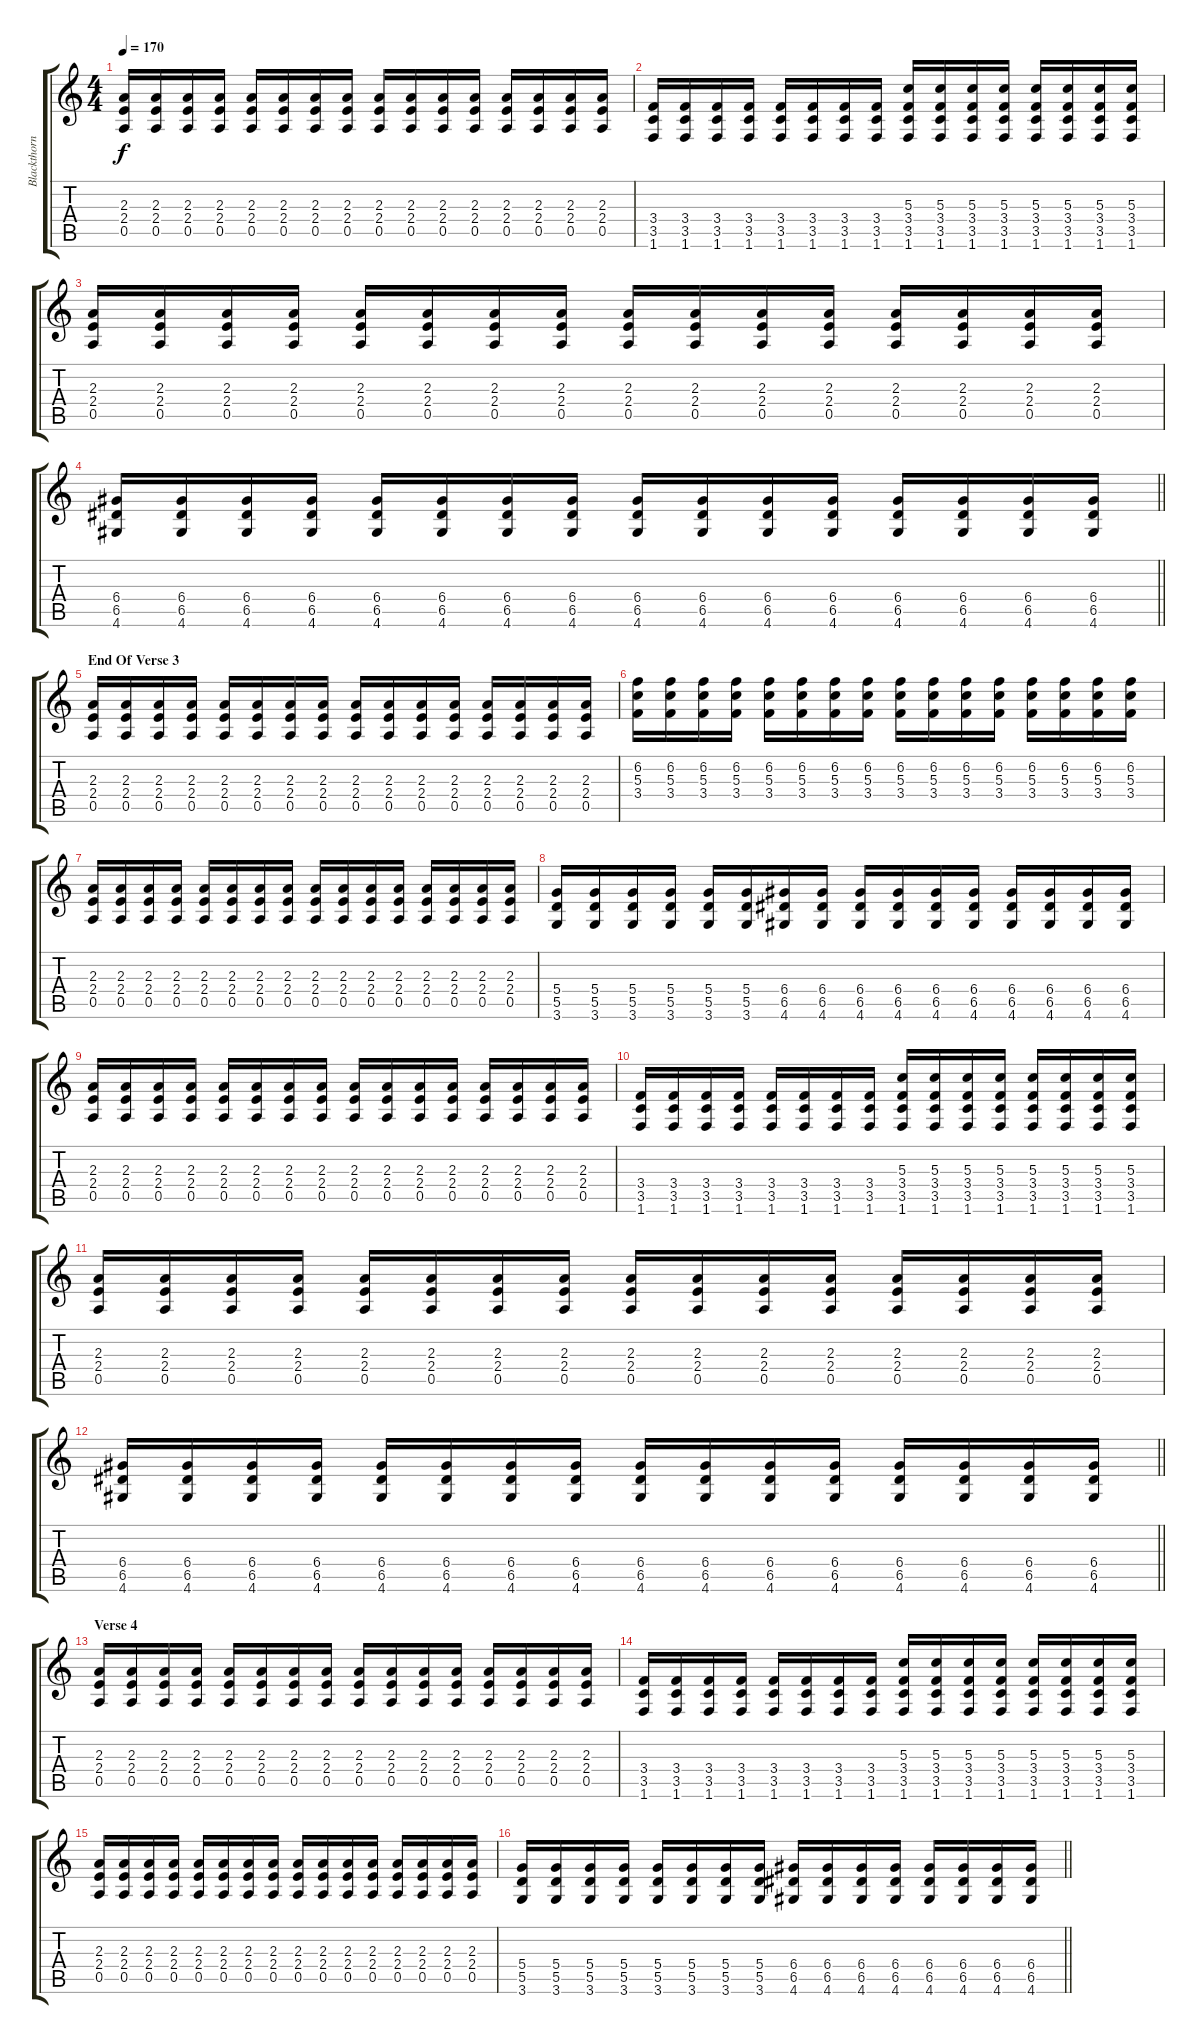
\track ("Blackthorn" "Blackthorn") {instrument distortionguitar}
\staff {score tabs}
\tuning (E4 B3 G3 D3 A2 E2) {hide}
\ts (4 4)
\section ("" " ")
\tempo 170
\clef g2
\ks c
(2.3 2.4 0.5).16{dy f} (2.3 2.4 0.5).16 (2.3 2.4 0.5).16 (2.3 2.4 0.5).16 (2.3 2.4 0.5).16 (2.3 2.4 0.5).16 (2.3 2.4 0.5).16 (2.3 2.4 0.5).16 (2.3 2.4 0.5).16 (2.3 2.4 0.5).16 (2.3 2.4 0.5).16 (2.3 2.4 0.5).16 (2.3 2.4 0.5).16 (2.3 2.4 0.5).16 (2.3 2.4 0.5).16 (2.3 2.4 0.5).16 |
(3.4 3.5 1.6).16 (3.4 3.5 1.6).16 (3.4 3.5 1.6).16 (3.4 3.5 1.6).16 (3.4 3.5 1.6).16 (3.4 3.5 1.6).16 (3.4 3.5 1.6).16 (3.4 3.5 1.6).16 (5.3 3.4 3.5 1.6).16 (5.3 3.4 3.5 1.6).16 (5.3 3.4 3.5 1.6).16 (5.3 3.4 3.5 1.6).16 (5.3 3.4 3.5 1.6).16 (5.3 3.4 3.5 1.6).16 (5.3 3.4 3.5 1.6).16 (5.3 3.4 3.5 1.6).16 |
(2.3 2.4 0.5).16 (2.3 2.4 0.5).16 (2.3 2.4 0.5).16 (2.3 2.4 0.5).16 (2.3 2.4 0.5).16 (2.3 2.4 0.5).16 (2.3 2.4 0.5).16 (2.3 2.4 0.5).16 (2.3 2.4 0.5).16 (2.3 2.4 0.5).16 (2.3 2.4 0.5).16 (2.3 2.4 0.5).16 (2.3 2.4 0.5).16 (2.3 2.4 0.5).16 (2.3 2.4 0.5).16 (2.3 2.4 0.5).16 |
\barLineRight lightlight
(6.4 6.5 4.6).16 (6.4 6.5 4.6).16 (6.4 6.5 4.6).16 (6.4 6.5 4.6).16 (6.4 6.5 4.6).16 (6.4 6.5 4.6).16 (6.4 6.5 4.6).16 (6.4 6.5 4.6).16 (6.4 6.5 4.6).16 (6.4 6.5 4.6).16 (6.4 6.5 4.6).16 (6.4 6.5 4.6).16 (6.4 6.5 4.6).16 (6.4 6.5 4.6).16 (6.4 6.5 4.6).16 (6.4 6.5 4.6).16 |
\section ("" "End Of Verse 3")
(2.3 2.4 0.5).16 (2.3 2.4 0.5).16 (2.3 2.4 0.5).16 (2.3 2.4 0.5).16 (2.3 2.4 0.5).16 (2.3 2.4 0.5).16 (2.3 2.4 0.5).16 (2.3 2.4 0.5).16 (2.3 2.4 0.5).16 (2.3 2.4 0.5).16 (2.3 2.4 0.5).16 (2.3 2.4 0.5).16 (2.3 2.4 0.5).16 (2.3 2.4 0.5).16 (2.3 2.4 0.5).16 (2.3 2.4 0.5).16 |
(6.2 5.3 3.4).16 (6.2 5.3 3.4).16 (6.2 5.3 3.4).16 (6.2 5.3 3.4).16 (6.2 5.3 3.4).16 (6.2 5.3 3.4).16 (6.2 5.3 3.4).16 (6.2 5.3 3.4).16 (6.2 5.3 3.4).16 (6.2 5.3 3.4).16 (6.2 5.3 3.4).16 (6.2 5.3 3.4).16 (6.2 5.3 3.4).16 (6.2 5.3 3.4).16 (6.2 5.3 3.4).16 (6.2 5.3 3.4).16 |
(2.3 2.4 0.5).16 (2.3 2.4 0.5).16 (2.3 2.4 0.5).16 (2.3 2.4 0.5).16 (2.3 2.4 0.5).16 (2.3 2.4 0.5).16 (2.3 2.4 0.5).16 (2.3 2.4 0.5).16 (2.3 2.4 0.5).16 (2.3 2.4 0.5).16 (2.3 2.4 0.5).16 (2.3 2.4 0.5).16 (2.3 2.4 0.5).16 (2.3 2.4 0.5).16 (2.3 2.4 0.5).16 (2.3 2.4 0.5).16 |
(5.4 5.5 3.6).16 (5.4 5.5 3.6).16 (5.4 5.5 3.6).16 (5.4 5.5 3.6).16 (5.4 5.5 3.6).16 (5.4 5.5 3.6).16 (6.4 6.5 4.6).16 (6.4 6.5 4.6).16 (6.4 6.5 4.6).16 (6.4 6.5 4.6).16 (6.4 6.5 4.6).16 (6.4 6.5 4.6).16 (6.4 6.5 4.6).16 (6.4 6.5 4.6).16 (6.4 6.5 4.6).16 (6.4 6.5 4.6).16 |
(2.3 2.4 0.5).16 (2.3 2.4 0.5).16 (2.3 2.4 0.5).16 (2.3 2.4 0.5).16 (2.3 2.4 0.5).16 (2.3 2.4 0.5).16 (2.3 2.4 0.5).16 (2.3 2.4 0.5).16 (2.3 2.4 0.5).16 (2.3 2.4 0.5).16 (2.3 2.4 0.5).16 (2.3 2.4 0.5).16 (2.3 2.4 0.5).16 (2.3 2.4 0.5).16 (2.3 2.4 0.5).16 (2.3 2.4 0.5).16 |
(3.4 3.5 1.6).16 (3.4 3.5 1.6).16 (3.4 3.5 1.6).16 (3.4 3.5 1.6).16 (3.4 3.5 1.6).16 (3.4 3.5 1.6).16 (3.4 3.5 1.6).16 (3.4 3.5 1.6).16 (5.3 3.4 3.5 1.6).16 (5.3 3.4 3.5 1.6).16 (5.3 3.4 3.5 1.6).16 (5.3 3.4 3.5 1.6).16 (5.3 3.4 3.5 1.6).16 (5.3 3.4 3.5 1.6).16 (5.3 3.4 3.5 1.6).16 (5.3 3.4 3.5 1.6).16 |
(2.3 2.4 0.5).16 (2.3 2.4 0.5).16 (2.3 2.4 0.5).16 (2.3 2.4 0.5).16 (2.3 2.4 0.5).16 (2.3 2.4 0.5).16 (2.3 2.4 0.5).16 (2.3 2.4 0.5).16 (2.3 2.4 0.5).16 (2.3 2.4 0.5).16 (2.3 2.4 0.5).16 (2.3 2.4 0.5).16 (2.3 2.4 0.5).16 (2.3 2.4 0.5).16 (2.3 2.4 0.5).16 (2.3 2.4 0.5).16 |
\barLineRight lightlight
(6.4 6.5 4.6).16 (6.4 6.5 4.6).16 (6.4 6.5 4.6).16 (6.4 6.5 4.6).16 (6.4 6.5 4.6).16 (6.4 6.5 4.6).16 (6.4 6.5 4.6).16 (6.4 6.5 4.6).16 (6.4 6.5 4.6).16 (6.4 6.5 4.6).16 (6.4 6.5 4.6).16 (6.4 6.5 4.6).16 (6.4 6.5 4.6).16 (6.4 6.5 4.6).16 (6.4 6.5 4.6).16 (6.4 6.5 4.6).16 |
\section ("" "Verse 4")
(2.3 2.4 0.5).16 (2.3 2.4 0.5).16 (2.3 2.4 0.5).16 (2.3 2.4 0.5).16 (2.3 2.4 0.5).16 (2.3 2.4 0.5).16 (2.3 2.4 0.5).16 (2.3 2.4 0.5).16 (2.3 2.4 0.5).16 (2.3 2.4 0.5).16 (2.3 2.4 0.5).16 (2.3 2.4 0.5).16 (2.3 2.4 0.5).16 (2.3 2.4 0.5).16 (2.3 2.4 0.5).16 (2.3 2.4 0.5).16 |
(3.4 3.5 1.6).16 (3.4 3.5 1.6).16 (3.4 3.5 1.6).16 (3.4 3.5 1.6).16 (3.4 3.5 1.6).16 (3.4 3.5 1.6).16 (3.4 3.5 1.6).16 (3.4 3.5 1.6).16 (5.3 3.4 3.5 1.6).16 (5.3 3.4 3.5 1.6).16 (5.3 3.4 3.5 1.6).16 (5.3 3.4 3.5 1.6).16 (5.3 3.4 3.5 1.6).16 (5.3 3.4 3.5 1.6).16 (5.3 3.4 3.5 1.6).16 (5.3 3.4 3.5 1.6).16 |
(2.3 2.4 0.5).16 (2.3 2.4 0.5).16 (2.3 2.4 0.5).16 (2.3 2.4 0.5).16 (2.3 2.4 0.5).16 (2.3 2.4 0.5).16 (2.3 2.4 0.5).16 (2.3 2.4 0.5).16 (2.3 2.4 0.5).16 (2.3 2.4 0.5).16 (2.3 2.4 0.5).16 (2.3 2.4 0.5).16 (2.3 2.4 0.5).16 (2.3 2.4 0.5).16 (2.3 2.4 0.5).16 (2.3 2.4 0.5).16 |
\barLineRight lightlight
(5.4 5.5 3.6).16 (5.4 5.5 3.6).16 (5.4 5.5 3.6).16 (5.4 5.5 3.6).16 (5.4 5.5 3.6).16 (5.4 5.5 3.6).16 (5.4 5.5 3.6).16 (5.4 5.5 3.6).16 (6.4 6.5 4.6).16 (6.4 6.5 4.6).16 (6.4 6.5 4.6).16 (6.4 6.5 4.6).16 (6.4 6.5 4.6).16 (6.4 6.5 4.6).16 (6.4 6.5 4.6).16 (6.4 6.5 4.6).16
